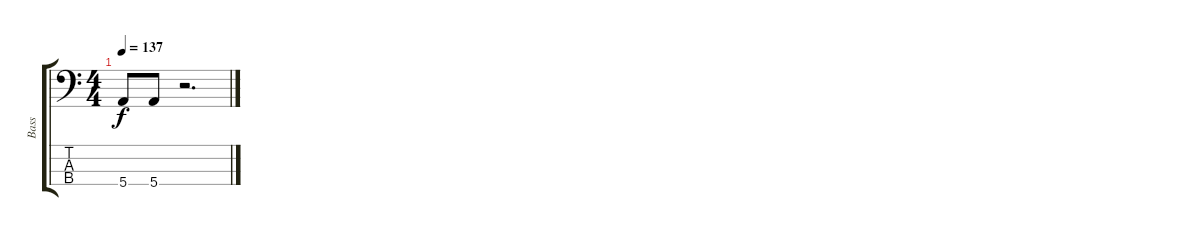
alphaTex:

\track ("Bass" "Bass") {instrument electricbassfinger}
\staff {score tabs}
\tuning (G2 D2 A1 E1) {hide}
\ts (4 4)
\tempo 137
\clef f4
\ks c
5.4{t}.8{dy f} 5.4.8 r.2{d}
